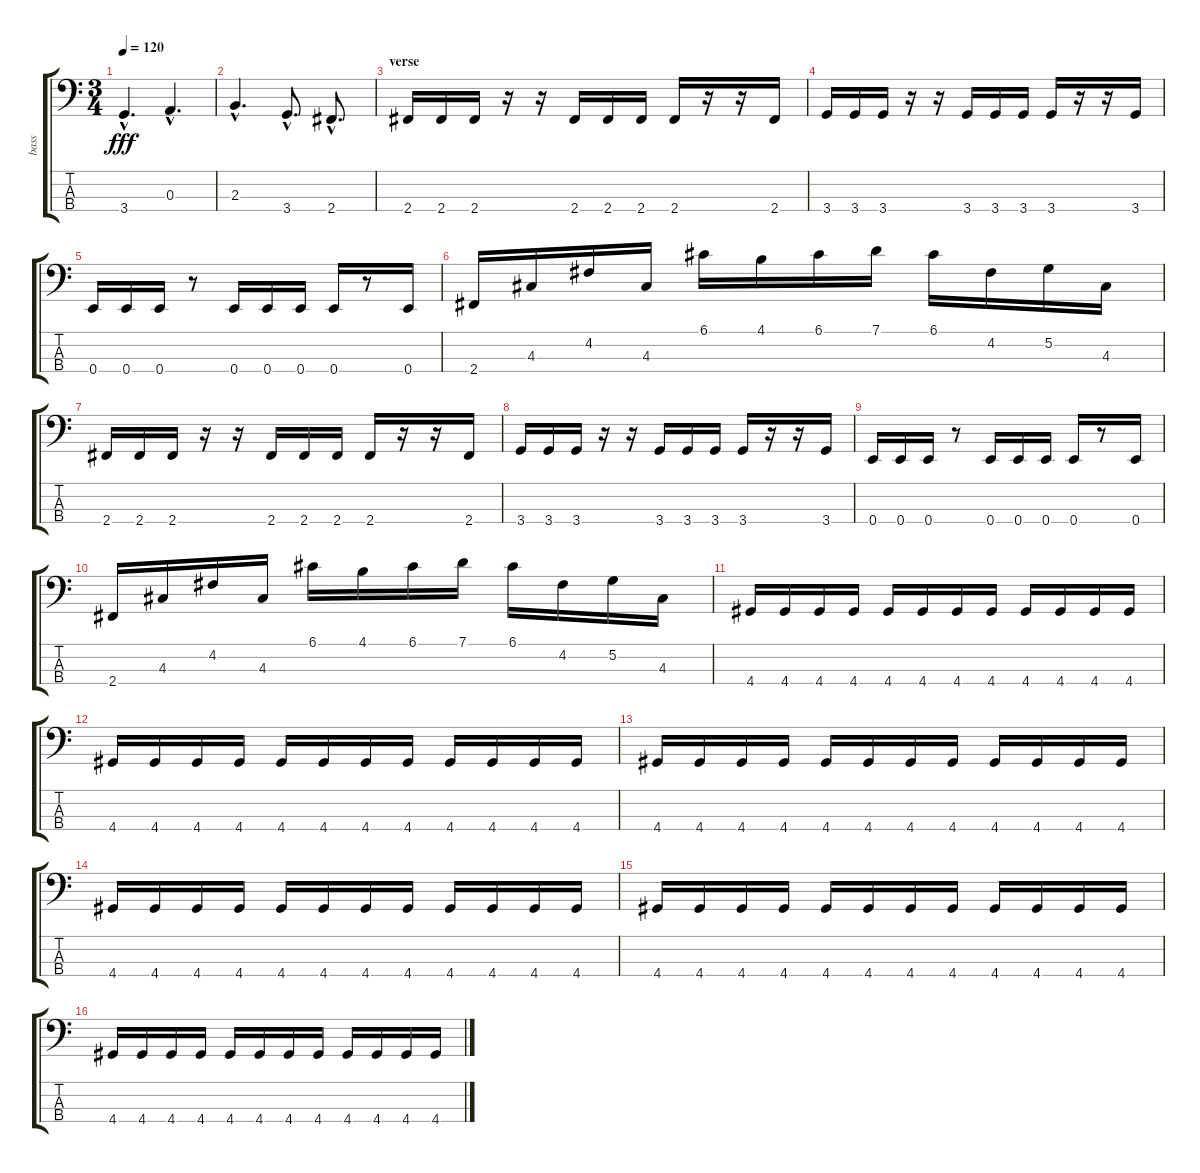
\track ("bass" "bass") {instrument electricbassfinger}
\staff {score tabs}
\tuning (G2 D2 A1 E1) {hide}
\ts (3 4)
\tempo 120
\clef f4
\ks c
3.4{hac}.4{d dy fff} 0.3{hac}.4{d} |
2.3{hac}.4{d} 3.4{hac}.8{d} 2.4{hac}.8{d} |
\section ("" "verse")
2.4.16 2.4.16 2.4.16 r.16 r.16 2.4.16 2.4.16 2.4.16 2.4.16 r.16 r.16 2.4.16 |
3.4.16 3.4.16 3.4.16 r.16 r.16 3.4.16 3.4.16 3.4.16 3.4.16 r.16 r.16 3.4.16 |
0.4.16 0.4.16 0.4.16 r.8 0.4.16 0.4.16 0.4.16 0.4.16 r.8 0.4.16 |
2.4.16 4.3.16 4.2.16 4.3.16 6.1.16 4.1.16 6.1.16 7.1.16 6.1.16 4.2.16 5.2.16 4.3.16 |
2.4.16 2.4.16 2.4.16 r.16 r.16 2.4.16 2.4.16 2.4.16 2.4.16 r.16 r.16 2.4.16 |
3.4.16 3.4.16 3.4.16 r.16 r.16 3.4.16 3.4.16 3.4.16 3.4.16 r.16 r.16 3.4.16 |
0.4.16 0.4.16 0.4.16 r.8 0.4.16 0.4.16 0.4.16 0.4.16 r.8 0.4.16 |
2.4.16 4.3.16 4.2.16 4.3.16 6.1.16 4.1.16 6.1.16 7.1.16 6.1.16 4.2.16 5.2.16 4.3.16 |
4.4.16 4.4.16 4.4.16 4.4.16 4.4.16 4.4.16 4.4.16 4.4.16 4.4.16 4.4.16 4.4.16 4.4.16 |
4.4.16 4.4.16 4.4.16 4.4.16 4.4.16 4.4.16 4.4.16 4.4.16 4.4.16 4.4.16 4.4.16 4.4.16 |
4.4.16 4.4.16 4.4.16 4.4.16 4.4.16 4.4.16 4.4.16 4.4.16 4.4.16 4.4.16 4.4.16 4.4.16 |
4.4.16 4.4.16 4.4.16 4.4.16 4.4.16 4.4.16 4.4.16 4.4.16 4.4.16 4.4.16 4.4.16 4.4.16 |
4.4.16 4.4.16 4.4.16 4.4.16 4.4.16 4.4.16 4.4.16 4.4.16 4.4.16 4.4.16 4.4.16 4.4.16 |
4.4.16 4.4.16 4.4.16 4.4.16 4.4.16 4.4.16 4.4.16 4.4.16 4.4.16 4.4.16 4.4.16 4.4.16
